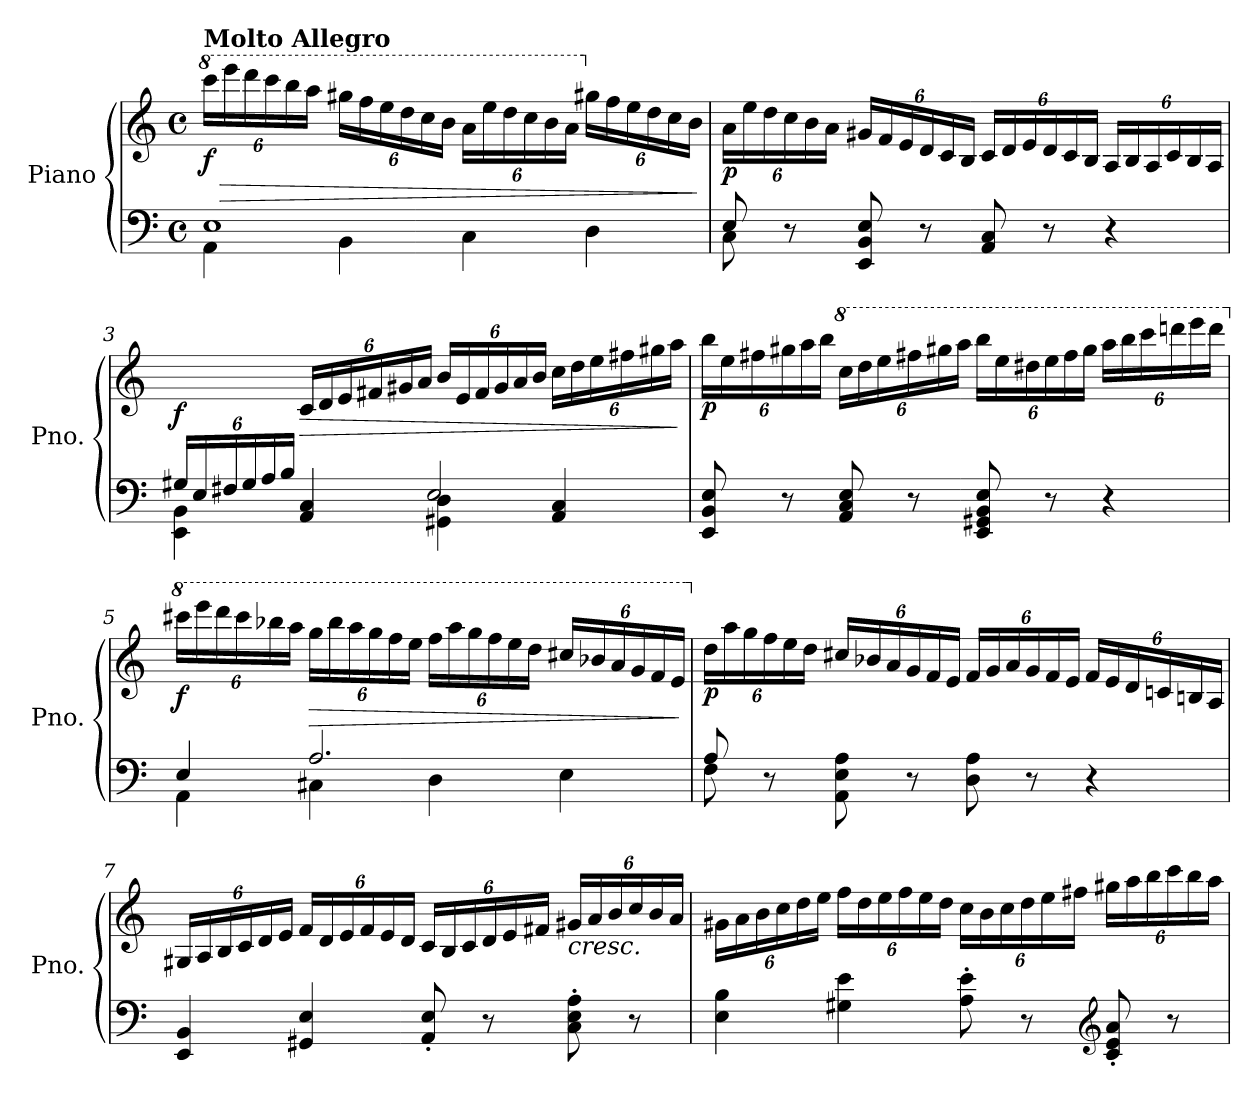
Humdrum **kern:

**kern	**kern	**dynam
*part1	*part1	*part1
*staff2	*staff1	*staff1/2
*I"Piano	*	*
*I'Pno.	*	*
*clefF4	*clefG2	*
*k[]	*k[]	*
*M4/4	*M4/4	*
*met(c)	*met(c)	*
*MM132	*MM132	*
=1	=1	=1
*^	*	*
*	*	*8va	*
*	*	*Xbrackettup	*
!	!	!LO:TX:a:B:t=Molto Allegro	!
!	!	!	!LO:DY:b
4AA\	1E	24cccc\LL	f
!	!	!	!LO:HP:b
.	.	24eeee\	>
.	.	24dddd\	.
.	.	24cccc\	.
.	.	24bbb\	.
.	.	24aaa\JJ	.
4BB\	.	24ggg#X\LL	.
.	.	24fff\	.
.	.	24eee\	.
.	.	24ddd\	.
.	.	24ccc\	.
.	.	24bb\JJ	.
4C\	.	24aa\LL	.
.	.	24eee\	.
.	.	24ddd\	.
.	.	24ccc\	.
.	.	24bb\	.
.	.	24aa\JJ	.
*	*	*X8va	*
4D\	.	24gg#X\LL	.
.	.	24ff\	.
.	.	24ee\	.
.	.	24dd\	.
.	.	24cc\	.
.	.	24b\JJ	.
*v	*v	*	*
.	.	]
=2	=2	=2
*^	*	*
!	!	!	!LO:DY:b
8C\	8E/	24a\LL	p
.	.	24ee\	.
.	.	24dd\	.
8r	2..ryy	24cc\	.
.	.	24b\	.
.	.	24a\JJ	.
8EE/ 8BB/ 8E/	.	24g#X/LL	.
.	.	24f/	.
.	.	24e/	.
8r	.	24d/	.
.	.	24c/	.
.	.	24B/JJ	.
8AA/ 8C/	.	24c/LL	.
.	.	24d/	.
.	.	24e/	.
8r	.	24d/	.
.	.	24c/	.
.	.	24B/JJ	.
4r	.	24A/LL	.
.	.	24B/	.
.	.	24A/	.
.	.	24c/	.
.	.	24B/	.
.	.	24A/JJ	.
*v	*v	*	*
!!LO:LB:g=z
=3	=3	=3
*Xbrackettup	*	*
*^	*	*
*	*^	*	*
!	!	!	!	!LO:DY:b
24G#X/LL	4EE\ 4BB\	2ryy	4ryy	f
24E/	.	.	.	.
24F#X/	.	.	.	.
24G#/	.	.	.	.
24A/	.	.	.	.
24B/JJ	.	.	.	.
!	!	!	!	!LO:HP:b
2.ryy	4AA/ 4C/	.	24c/LL	>
.	.	.	24d/	.
.	.	.	24e/	.
.	.	.	24f#X/	.
.	.	.	24g#X/	.
.	.	.	24a/JJ	.
.	4GG#X\ 4D\	2E/	24b/LL	.
.	.	.	24e/	.
.	.	.	24f#/	.
.	.	.	24g#/	.
.	.	.	24a/	.
.	.	.	24b/JJ	.
.	4AA/ 4C/	.	24cc\LL	.
.	.	.	24dd\	.
.	.	.	24ee\	.
.	.	.	24ff#X\	.
.	.	.	24gg#X\	.
.	.	.	24aa\JJ	.
*v	*v	*v	*	*
.	.	]
=4	=4	=4
!	!	!LO:DY:b
8EE/ 8BB/ 8E/	24bb\LL	p
.	24ee\	.
.	24ff#X\	.
8r	24gg#X\	.
.	24aa\	.
.	24bb\JJ	.
*	*8va	*
8AA/ 8C/ 8E/	24ccc\LL	.
.	24ddd\	.
.	24eee\	.
8r	24fff#X\	.
.	24ggg#X\	.
.	24aaa\JJ	.
8EE/ 8GG#X/ 8BB/ 8E/	24bbb\LL	.
.	24eee\	.
.	24ddd#X\	.
8r	24eee\	.
.	24fff#\	.
.	24ggg#\JJ	.
4r	24aaa\LL	.
.	24bbb\	.
.	24cccc\	.
.	24ddddn\	.
.	24eeee\	.
.	24dddd\JJ	.
!!LO:LB:g=z
=5	=5	=5
*^	*	*
*	*	*X8va	*
*	*	*8va	*
!	!	!	!LO:DY:b
4AA\	4E/	24cccc#X\LL	f
.	.	24eeee\	.
.	.	24dddd\	.
.	.	24cccc#\	.
.	.	24bbb-X\	.
.	.	24aaa\JJ	.
!	!	!	!LO:HP:b
4C#X\	2.A/	24ggg\LL	>
.	.	24bbb-\	.
.	.	24aaa\	.
.	.	24ggg\	.
.	.	24fff\	.
.	.	24eee\JJ	.
4D\	.	24fff\LL	.
.	.	24aaa\	.
.	.	24ggg\	.
.	.	24fff\	.
.	.	24eee\	.
.	.	24ddd\JJ	.
4E\	.	24ccc#X/LL	.
.	.	24bb-X/	.
.	.	24aa/	.
.	.	24gg/	.
.	.	24ff/	.
.	.	24ee/JJ	.
*v	*v	*	*
.	.	]
=6	=6	=6
*^	*	*
*	*	*X8va	*
!	!	!	!LO:DY:b
8F\	8A/	24dd\LL	p
.	.	24aa\	.
.	.	24gg\	.
8r	2..ryy	24ff\	.
.	.	24ee\	.
.	.	24dd\JJ	.
8AA\ 8E\ 8A\	.	24cc#X/LL	.
.	.	24b-X/	.
.	.	24a/	.
8r	.	24g/	.
.	.	24f/	.
.	.	24e/JJ	.
8D\ 8A\	.	24f/LL	.
.	.	24g/	.
.	.	24a/	.
8r	.	24g/	.
.	.	24f/	.
.	.	24e/JJ	.
4r	.	24f/LL	.
.	.	24e/	.
.	.	24d/	.
.	.	24cn/	.
.	.	24Bn/	.
.	.	24A/JJ	.
*v	*v	*	*
!!LO:LB:g=z
=7	=7	=7
4EE/ 4BB/	24G#X/LL	.
.	24A/	.
.	24B/	.
.	24c/	.
.	24d/	.
.	24e/JJ	.
4GG#X/ 4E/	24f/LL	.
.	24d/	.
.	24e/	.
.	24f/	.
.	24e/	.
.	24d/JJ	.
8AA/' 8E/'	24c/LL	.
.	24B/	.
.	24c/	.
8r	24d/	.
.	24e/	.
.	24f#X/JJ	.
!	!LO:TX:b:i:t=cresc.	!
8C\' 8E\' 8A\'	24g#X/LL	.
.	24a/	.
.	24b/	.
8r	24cc/	.
.	24b/	.
.	24a/JJ	.
=8	=8	=8
4E\ 4B\	24g#X\LL	.
.	24a\	.
.	24b\	.
.	24cc\	.
.	24dd\	.
.	24ee\JJ	.
4G#X\ 4e\	24ff\LL	.
.	24dd\	.
.	24ee\	.
.	24ff\	.
.	24ee\	.
.	24dd\JJ	.
8A\' 8e\'	24cc\LL	.
.	24b\	.
.	24cc\	.
8r	24dd\	.
.	24ee\	.
.	24ff#X\JJ	.
*clefG2	*	*
8c/' 8e/' 8a/'	24gg#X\LL	.
.	24aa\	.
.	24bb\	.
8r	24ccc\	.
.	24bb\	.
.	24aa\JJ	.
=	=	=
*-	*-	*-
